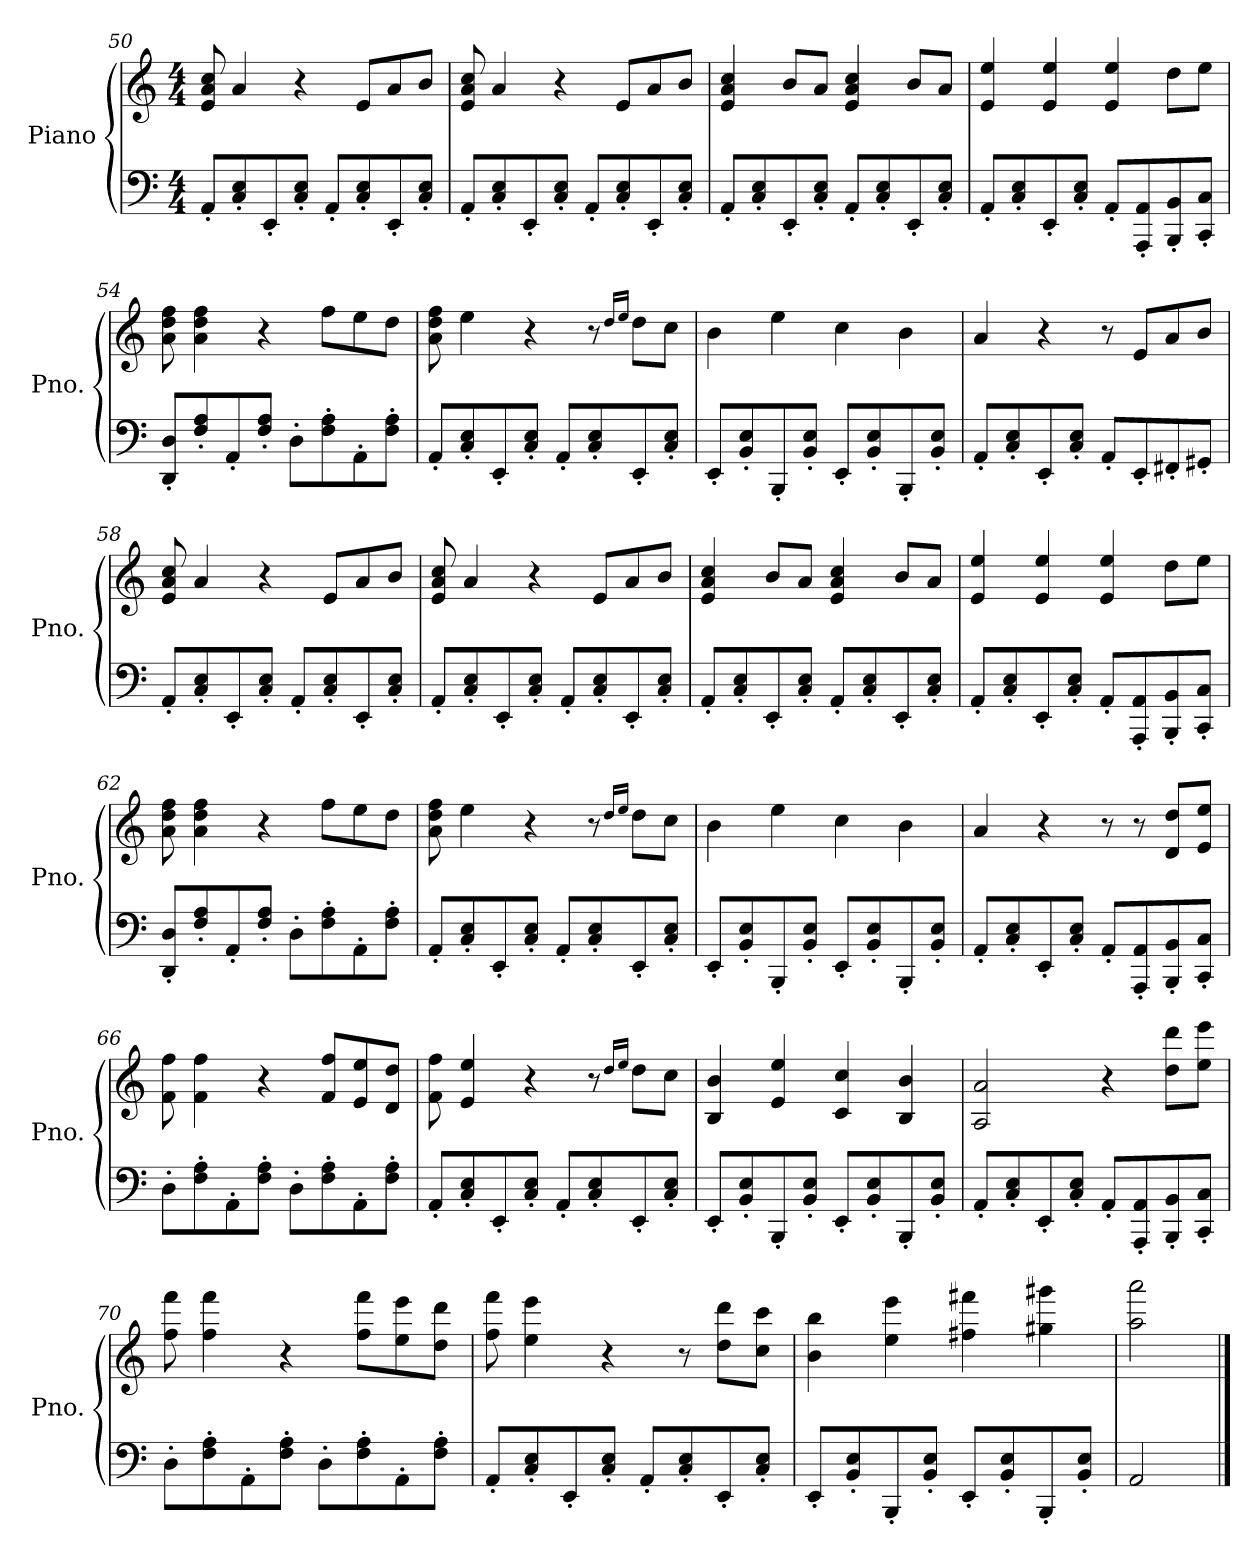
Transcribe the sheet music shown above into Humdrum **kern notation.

**kern	**kern
*part1	*part1
*staff2	*staff1
*I"Piano	*
*I'Pno.	*
*clefF4	*clefG2
*k[]	*k[]
*M4/4	*M4/4
=50	=50
8AA'/L	8e/ 8a/ 8cc/
8C/' 8E/'	4a/
8EE'/	.
8C/' 8E/'J	4r
8AA'/L	.
8C/' 8E/'	8e/L
8EE'/	8a/
8C/' 8E/'J	8b/J
=51	=51
8AA'/L	8e/ 8a/ 8cc/
8C/' 8E/'	4a/
8EE'/	.
8C/' 8E/'J	4r
8AA'/L	.
8C/' 8E/'	8e/L
8EE'/	8a/
8C/' 8E/'J	8b/J
=52	=52
8AA'/L	4e/ 4a/ 4cc/
8C/' 8E/'	.
8EE'/	8b/L
8C/' 8E/'J	8a/J
8AA'/L	4e/ 4a/ 4cc/
8C/' 8E/'	.
8EE'/	8b/L
8C/' 8E/'J	8a/J
!!LO:LB:g=z
=53	=53
8AA'/L	4e/ 4ee/
8C/' 8E/'	.
8EE'/	4e/ 4ee/
8C/' 8E/'J	.
8AA'/L	4e/ 4ee/
8AAA/' 8AA/'	.
8BBB/' 8BB/'	8dd\L
8CC/' 8C/'J	8ee\J
=54	=54
8DD/' 8D/'L	8a\ 8dd\ 8ff\
8F/' 8A/'	4a\ 4dd\ 4ff\
8AA'/	.
8F/' 8A/'J	4r
8D'\L	.
8F\' 8A\'	8ff\L
8AA'\	8ee\
8F\' 8A\'J	8dd\J
=55	=55
8AA'/L	8a\ 8dd\ 8ff\
8C/' 8E/'	4ee\
8EE'/	.
8C/' 8E/'J	4r
8AA'/L	.
8C/' 8E/'	8r
.	16qdd/LL
.	16qee/JJ
8EE'/	8dd\L
8C/' 8E/'J	8cc\J
!!LO:PB:g=z
=56	=56
8EE'/L	4b\
8BB/' 8E/'	.
8BBB'/	4ee\
8BB/' 8E/'J	.
8EE'/L	4cc\
8BB/' 8E/'	.
8BBB'/	4b\
8BB/' 8E/'J	.
=57	=57
8AA'/L	4a/
8C/' 8E/'	.
8EE'/	4r
8C/' 8E/'J	.
8AA'/L	8r
8EE'/	8e/L
8FF#X'/	8a/
8GG#X'/J	8b/J
=58	=58
8AA'/L	8e/ 8a/ 8cc/
8C/' 8E/'	4a/
8EE'/	.
8C/' 8E/'J	4r
8AA'/L	.
8C/' 8E/'	8e/L
8EE'/	8a/
8C/' 8E/'J	8b/J
!!LO:LB:g=z
=59	=59
8AA'/L	8e/ 8a/ 8cc/
8C/' 8E/'	4a/
8EE'/	.
8C/' 8E/'J	4r
8AA'/L	.
8C/' 8E/'	8e/L
8EE'/	8a/
8C/' 8E/'J	8b/J
=60	=60
8AA'/L	4e/ 4a/ 4cc/
8C/' 8E/'	.
8EE'/	8b/L
8C/' 8E/'J	8a/J
8AA'/L	4e/ 4a/ 4cc/
8C/' 8E/'	.
8EE'/	8b/L
8C/' 8E/'J	8a/J
=61	=61
8AA'/L	4e/ 4ee/
8C/' 8E/'	.
8EE'/	4e/ 4ee/
8C/' 8E/'J	.
8AA'/L	4e/ 4ee/
8AAA/' 8AA/'	.
8BBB/' 8BB/'	8dd\L
8CC/' 8C/'J	8ee\J
!!LO:LB:g=z
=62	=62
8DD/' 8D/'L	8a\ 8dd\ 8ff\
8F/' 8A/'	4a\ 4dd\ 4ff\
8AA'/	.
8F/' 8A/'J	4r
8D'\L	.
8F\' 8A\'	8ff\L
8AA'\	8ee\
8F\' 8A\'J	8dd\J
=63	=63
8AA'/L	8a\ 8dd\ 8ff\
8C/' 8E/'	4ee\
8EE'/	.
8C/' 8E/'J	4r
8AA'/L	.
8C/' 8E/'	8r
.	16qdd/LL
.	16qee/JJ
8EE'/	8dd\L
8C/' 8E/'J	8cc\J
=64	=64
8EE'/L	4b\
8BB/' 8E/'	.
8BBB'/	4ee\
8BB/' 8E/'J	.
8EE'/L	4cc\
8BB/' 8E/'	.
8BBB'/	4b\
8BB/' 8E/'J	.
!!LO:LB:g=z
=65	=65
8AA'/L	4a/
8C/' 8E/'	.
8EE'/	4r
8C/' 8E/'J	.
8AA'/L	8r
8AAA/' 8AA/'	8r
8BBB/' 8BB/'	8d/ 8dd/L
8CC/' 8C/'J	8e/ 8ee/J
=66	=66
8D'\L	8f\ 8ff\
8F\' 8A\'	4f\ 4ff\
8AA'\	.
8F\' 8A\'J	4r
8D'\L	.
8F\' 8A\'	8f/ 8ff/L
8AA'\	8e/ 8ee/
8F\' 8A\'J	8d/ 8dd/J
=67	=67
8AA'/L	8f\ 8ff\
8C/' 8E/'	4e/ 4ee/
8EE'/	.
8C/' 8E/'J	4r
8AA'/L	.
8C/' 8E/'	8r
.	16qdd/LL
.	16qee/JJ
8EE'/	8dd\L
8C/' 8E/'J	8cc\J
!!LO:LB:g=z
=68	=68
8EE'/L	4B/ 4b/
8BB/' 8E/'	.
8BBB'/	4e/ 4ee/
8BB/' 8E/'J	.
8EE'/L	4c/ 4cc/
8BB/' 8E/'	.
8BBB'/	4B/ 4b/
8BB/' 8E/'J	.
=69	=69
8AA'/L	2A/ 2a/
8C/' 8E/'	.
8EE'/	.
8C/' 8E/'J	.
8AA'/L	4r
8AAA/' 8AA/'	.
8BBB/' 8BB/'	8dd\ 8ddd\L
8CC/' 8C/'J	8ee\ 8eee\J
=70	=70
8D'\L	8ff\ 8fff\
8F\' 8A\'	4ff\ 4fff\
8AA'\	.
8F\' 8A\'J	4r
8D'\L	.
8F\' 8A\'	8ff\ 8fff\L
8AA'\	8ee\ 8eee\
8F\' 8A\'J	8dd\ 8ddd\J
!!LO:LB:g=z
=71	=71
8AA'/L	8ff\ 8fff\
8C/' 8E/'	4ee\ 4eee\
8EE'/	.
8C/' 8E/'J	4r
8AA'/L	.
8C/' 8E/'	8r
8EE'/	8dd\ 8ddd\L
8C/' 8E/'J	8cc\ 8ccc\J
=72	=72
8EE'/L	4b\ 4bb\
8BB/' 8E/'	.
8BBB'/	4ee\ 4eee\
8BB/' 8E/'J	.
8EE'/L	4ff#X\ 4fff#X\
8BB/' 8E/'	.
8BBB'/	4gg#X\ 4ggg#X\
8BB/' 8E/'J	.
=73	=73
2AA/	2aa\ 2aaa\
==	==
*-	*-
